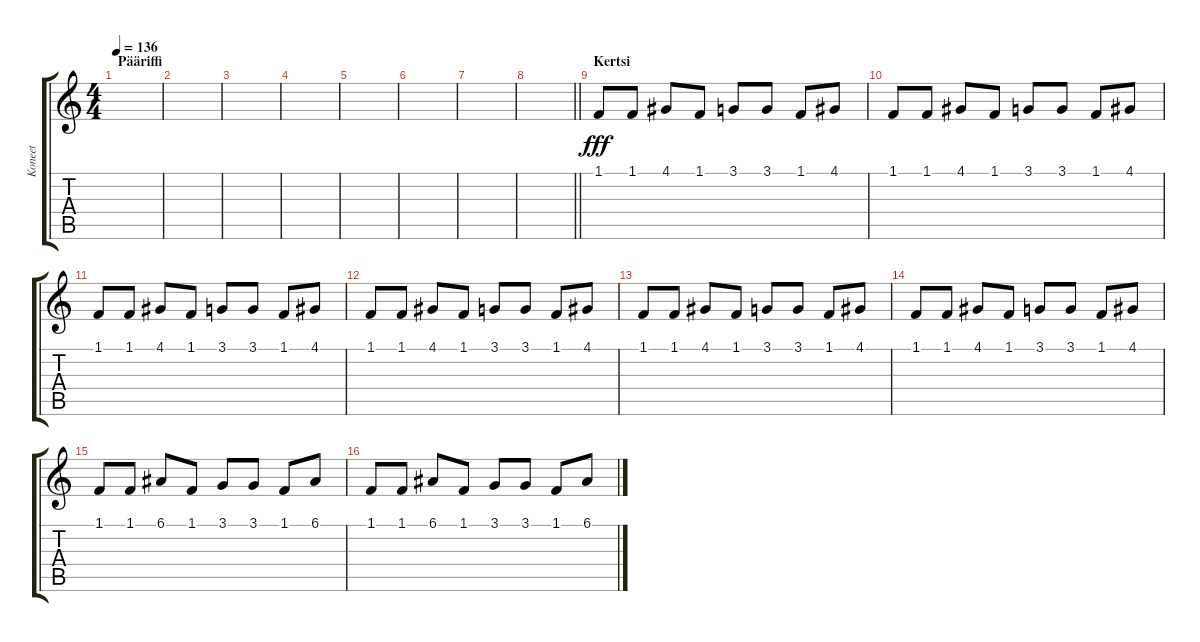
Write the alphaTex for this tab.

\track ("Koneet" "Koneet") {instrument sitar}
\staff {score tabs}
\tuning (E4 B3 G3 D3 A2 E2) {hide}
\ts (4 4)
\section ("" "Pääriffi")
\tempo 136
\clef g2
\ks c
|
|
|
|
|
|
|
\barLineRight lightlight
|
\section ("" "Kertsi")
1.1.8{dy fff instrument fx5brightness} 1.1.8 4.1.8 1.1.8 3.1.8 3.1.8 1.1.8 4.1.8 |
1.1.8 1.1.8 4.1.8 1.1.8 3.1.8 3.1.8 1.1.8 4.1.8 |
1.1.8 1.1.8 4.1.8 1.1.8 3.1.8 3.1.8 1.1.8 4.1.8 |
1.1.8 1.1.8 4.1.8 1.1.8 3.1.8 3.1.8 1.1.8 4.1.8 |
1.1.8 1.1.8 4.1.8 1.1.8 3.1.8 3.1.8 1.1.8 4.1.8 |
1.1.8 1.1.8 4.1.8 1.1.8 3.1.8 3.1.8 1.1.8 4.1.8 |
1.1.8 1.1.8 6.1.8 1.1.8 3.1.8 3.1.8 1.1.8 6.1.8 |
1.1.8 1.1.8 6.1.8 1.1.8 3.1.8 3.1.8 1.1.8 6.1.8
